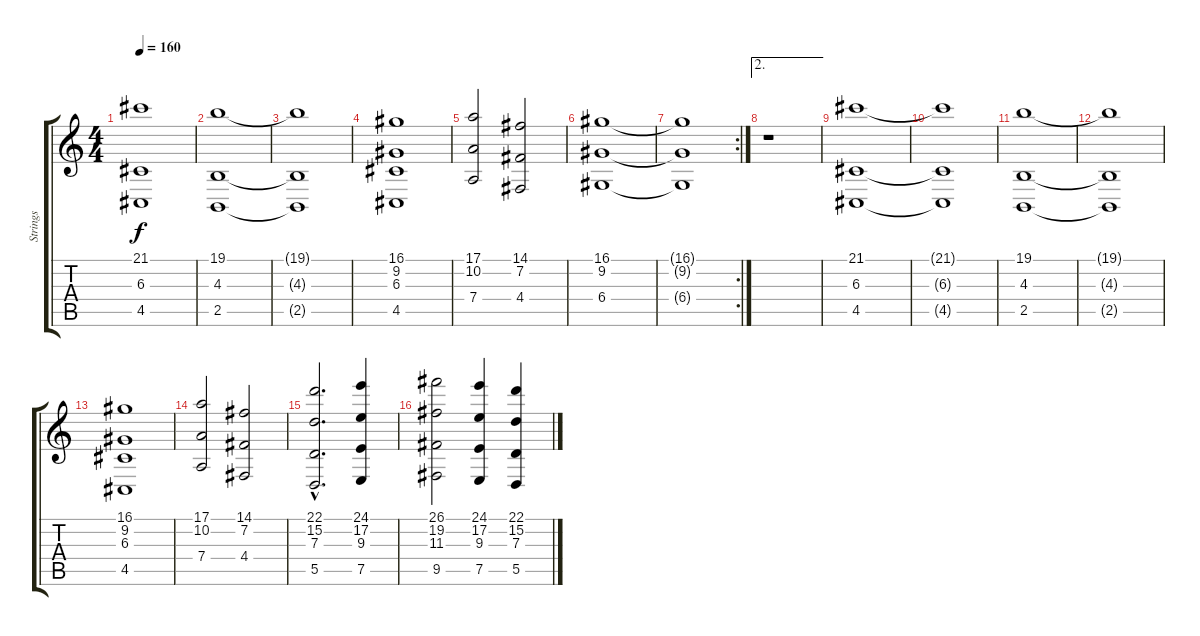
\track ("Strings" "Strings") {instrument stringensemble1}
\staff {score tabs}
\tuning (E4 B3 G3 D3 A2 E2) {hide}
\ts (4 4)
\tempo 160
\clef g2
\ks c
(21.1{t} 6.3{t} 4.5{t}).1{dy f} |
(19.1 4.3 2.5).1 |
(19.1{t} 4.3{t} 2.5{t}).1 |
(16.1 9.2 6.3 4.5).1 |
(17.1 10.2 7.4).2 (14.1 7.2 4.4).2 |
(16.1 9.2 6.4).1 |
\rc 2
(16.1{t} 9.2{t} 6.4{t}).1 |
\ae 2
r.1 |
(21.1 6.3 4.5).1{volume 11 balance 0 instrument stringensemble1} |
(21.1{t} 6.3{t} 4.5{t}).1 |
(19.1 4.3 2.5).1 |
(19.1{t} 4.3{t} 2.5{t}).1 |
(16.1 9.2 6.3 4.5).1 |
(17.1 10.2 7.4).2 (14.1 7.2 4.4).2 |
(22.1{hac} 15.2{hac} 7.3{hac} 5.5{hac}).2{d volume 14 balance 0 instrument stringensemble1} (24.1 17.2 9.3 7.5).4 |
(26.1 19.2 11.3 9.5).2 (24.1 17.2 9.3 7.5).4 (22.1 15.2 7.3 5.5).4
